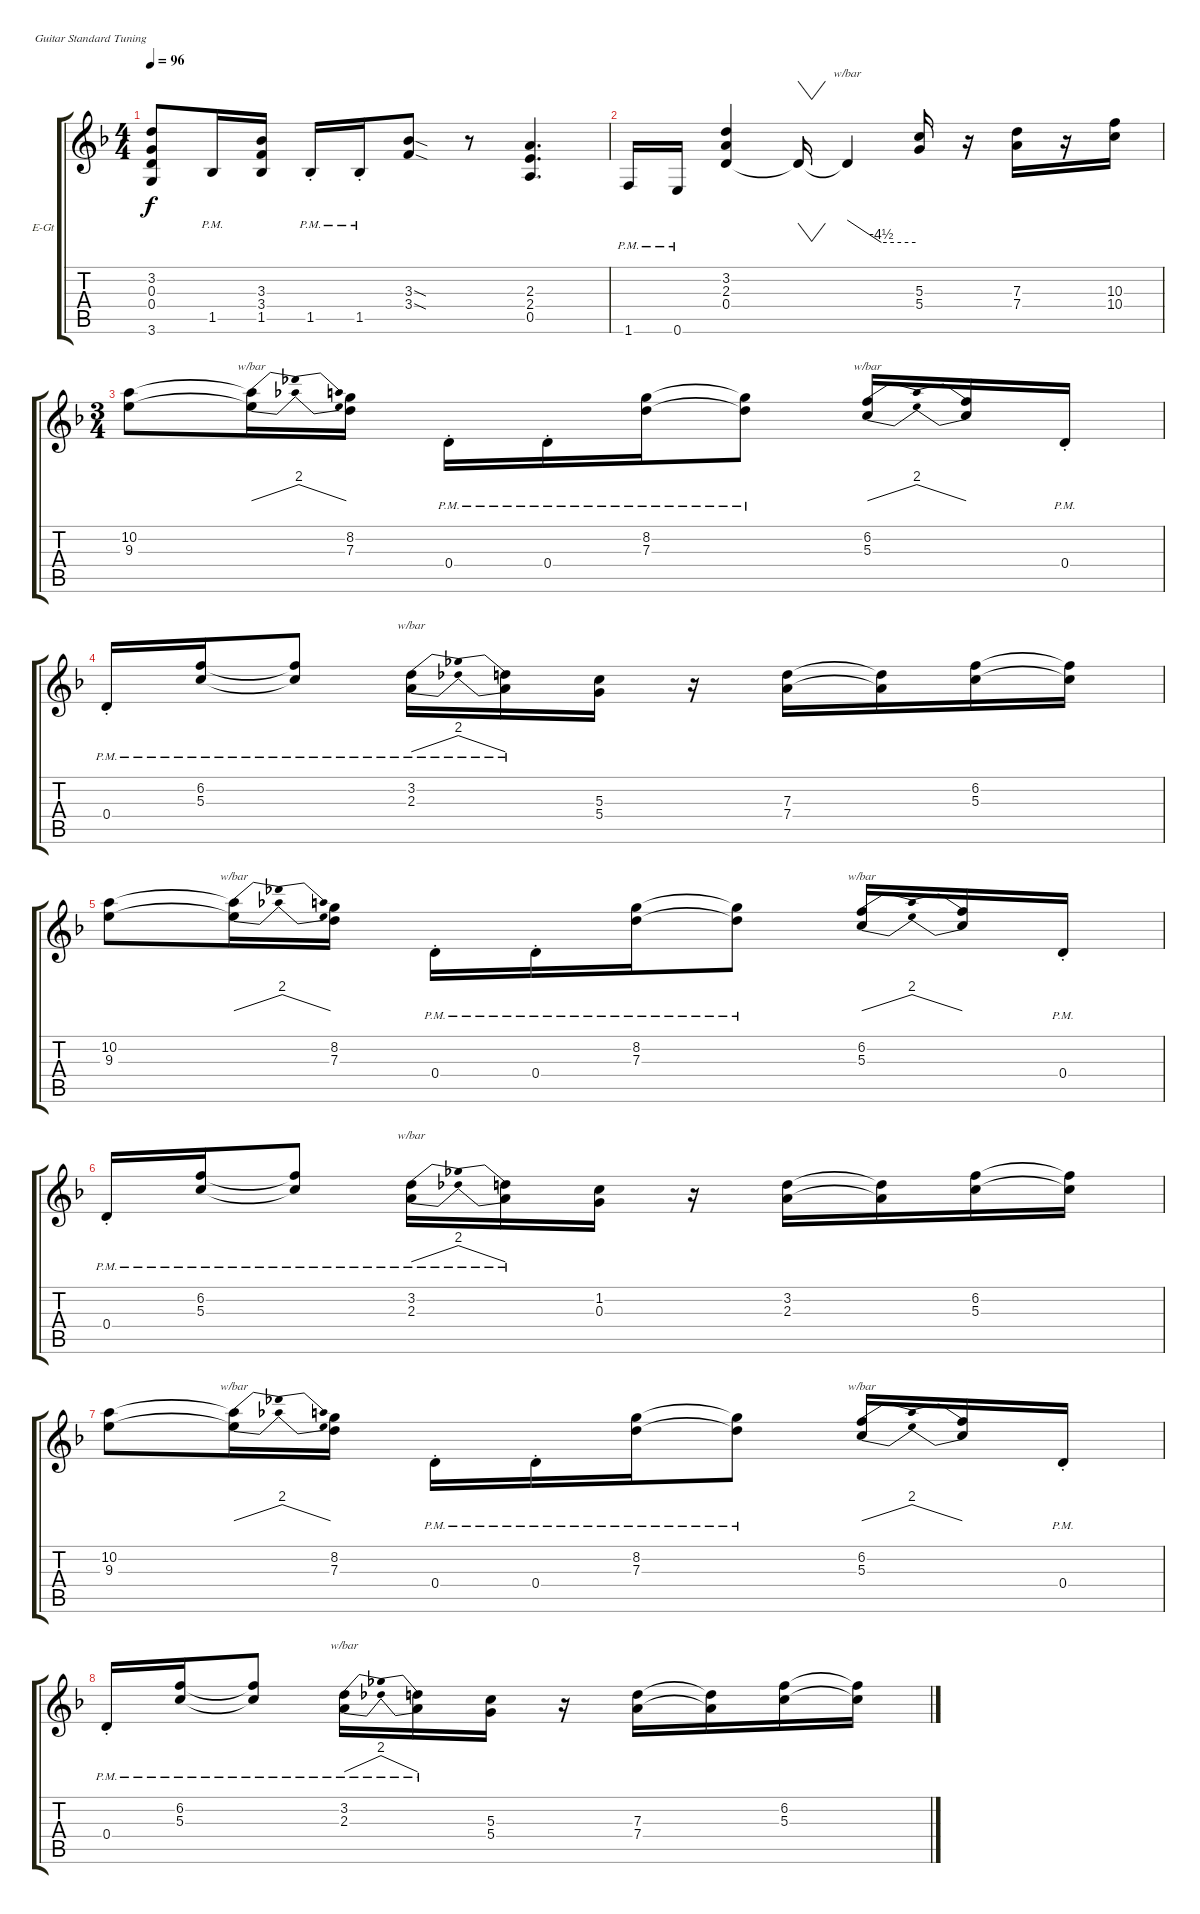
\defaultSystemsLayout 4
\bracketExtendMode groupsimilarinstruments
\firstSystemTrackNameOrientation horizontal
\otherSystemsTrackNameOrientation horizontal
\track ("Lead Guitar" "E-Gt") {instrument overdrivenguitar}
\staff {score tabs}
\tuning (E4 B3 G3 D3 A2 E2)
\ts (4 4)
\tempo 96
\clef g2
\ks dminor
(3.2{t} 0.3{t} 0.4{t} 3.6{t}).8{dy f} 1.5{pm}.16 (3.3 3.4 1.5).16 1.5{pm st}.16 1.5{pm st}.16 (3.3{sod} 3.4{sod}).8 r.8 (2.3 2.4 0.5).4{d} |
1.6{pm}.16 0.6{pm}.16 (3.2 2.3 0.4).4 0.4{t}.16{vw} 0.4{t}.4{tbe (custom default 0 0 30 -18 60 -18)} (5.3 5.4).16 r.16 (7.3 7.4).16 r.16 (10.3 10.4).16 |
\ts (3 4)
(10.2 9.3).8 (10.2{t} 9.3{t}).16{tbe (dip default 0 0 30 8 60 0)} (8.2 7.3).16 0.4{pm st}.16 0.4{pm st}.16 (7.3{pm} 8.2).16 (8.2{t} 7.3{pm t}).8 (6.2 5.3).16{tbe (dip default 0 0 30 8 60 0)} (6.2{t} 5.3{t}).16 0.4{pm st}.16 |
0.4{pm st}.16 (5.3{pm} 6.2).16 (6.2{t} 5.3{pm t}).8 (3.2 2.3{pm}).16{tbe (dip default 0 0 30 8 60 0)} (3.2{t} 2.3{pm t}).16 (5.3 5.4).16 r.16 (7.4 7.3).16 (7.3{t} 7.4{t}).16 (5.3 6.2).16 (6.2{t} 5.3{t}).16 |
(10.2 9.3).8 (10.2{t} 9.3{t}).16{tbe (dip default 0 0 30 8 60 0)} (8.2 7.3).16 0.4{pm st}.16 0.4{pm st}.16 (7.3{pm} 8.2).16 (8.2{t} 7.3{pm t}).8 (6.2 5.3).16{tbe (dip default 0 0 30 8 60 0)} (6.2{t} 5.3{t}).16 0.4{pm st}.16 |
0.4{pm st}.16 (5.3{pm} 6.2).16 (6.2{t} 5.3{pm t}).8 (3.2 2.3{pm}).16{tbe (dip default 0 0 30 8 60 0)} (3.2{t} 2.3{pm t}).16 (0.3 1.2).16 r.16 (2.3 3.2).16 (2.3{t} 3.2{t}).16 (5.3 6.2).16 (6.2{t} 5.3{t}).16 |
(10.2 9.3).8 (10.2{t} 9.3{t}).16{tbe (dip default 0 0 30 8 60 0)} (8.2 7.3).16 0.4{pm st}.16 0.4{pm st}.16 (7.3{pm} 8.2).16 (8.2{t} 7.3{pm t}).8 (6.2 5.3).16{tbe (dip default 0 0 30 8 60 0)} (6.2{t} 5.3{t}).16 0.4{pm st}.16 |
0.4{pm st}.16 (5.3{pm} 6.2).16 (6.2{t} 5.3{pm t}).8 (3.2 2.3{pm}).16{tbe (dip default 0 0 30 8 60 0)} (3.2{t} 2.3{pm t}).16 (5.3 5.4).16 r.16 (7.4 7.3).16 (7.3{t} 7.4{t}).16 (5.3 6.2).16 (6.2{t} 5.3{t}).16
